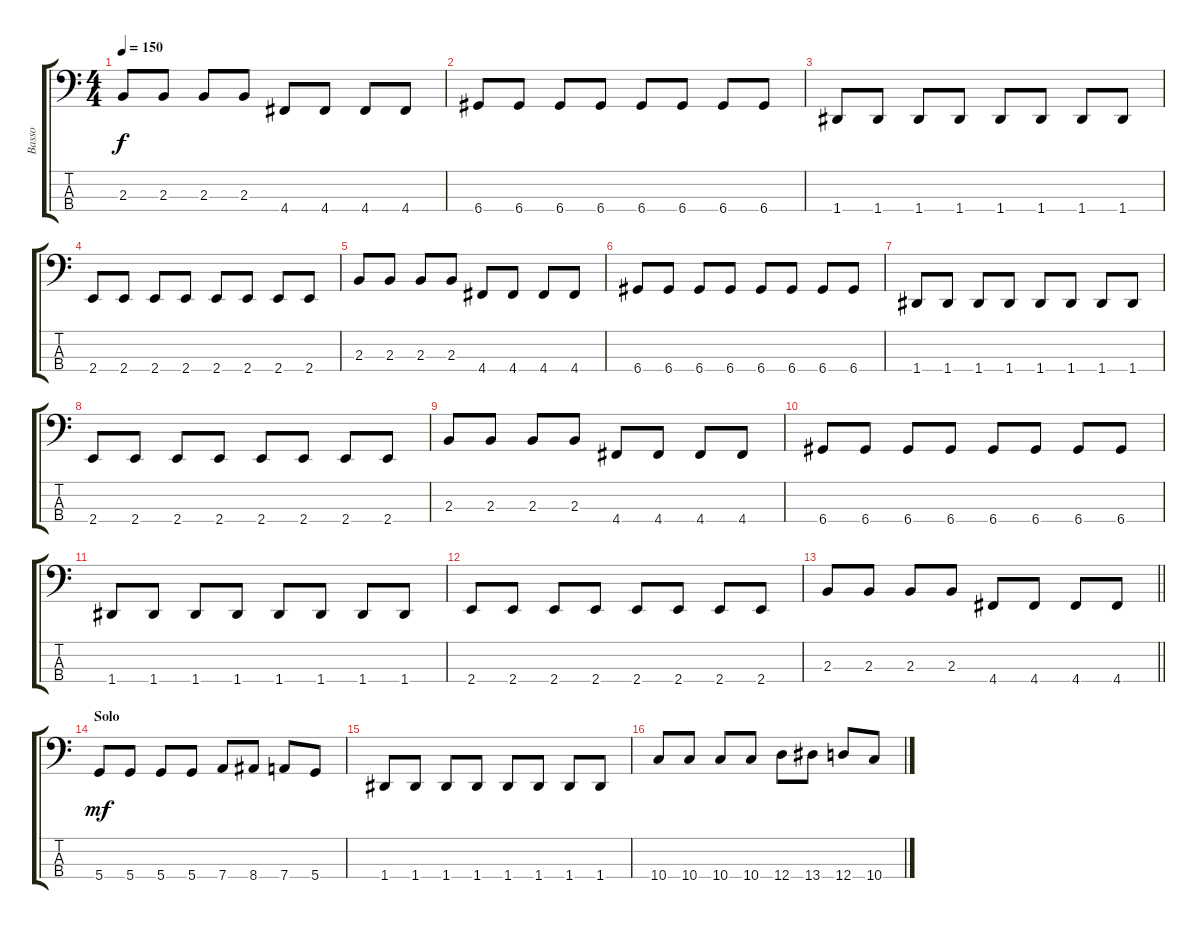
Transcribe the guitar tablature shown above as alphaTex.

\track ("Basso" "Basso") {instrument electricbassfinger}
\staff {score tabs}
\tuning (G2 D2 A1 D1) {hide}
\ts (4 4)
\tempo 150
\clef f4
\ks c
2.3.8{dy f} 2.3.8 2.3.8 2.3.8 4.4.8 4.4.8 4.4.8 4.4.8 |
6.4.8 6.4.8 6.4.8 6.4.8 6.4.8 6.4.8 6.4.8 6.4.8 |
1.4.8 1.4.8 1.4.8 1.4.8 1.4.8 1.4.8 1.4.8 1.4.8 |
2.4.8 2.4.8 2.4.8 2.4.8 2.4.8 2.4.8 2.4.8 2.4.8 |
2.3.8 2.3.8 2.3.8 2.3.8 4.4.8 4.4.8 4.4.8 4.4.8 |
6.4.8 6.4.8 6.4.8 6.4.8 6.4.8 6.4.8 6.4.8 6.4.8 |
1.4.8 1.4.8 1.4.8 1.4.8 1.4.8 1.4.8 1.4.8 1.4.8 |
2.4.8 2.4.8 2.4.8 2.4.8 2.4.8 2.4.8 2.4.8 2.4.8 |
2.3.8 2.3.8 2.3.8 2.3.8 4.4.8 4.4.8 4.4.8 4.4.8 |
6.4.8 6.4.8 6.4.8 6.4.8 6.4.8 6.4.8 6.4.8 6.4.8 |
1.4.8 1.4.8 1.4.8 1.4.8 1.4.8 1.4.8 1.4.8 1.4.8 |
2.4.8 2.4.8 2.4.8 2.4.8 2.4.8 2.4.8 2.4.8 2.4.8 |
\barLineRight lightlight
2.3.8 2.3.8 2.3.8 2.3.8 4.4.8 4.4.8 4.4.8 4.4.8 |
\section ("" "Solo")
5.4.8{dy mf} 5.4.8 5.4.8 5.4.8 7.4.8 8.4.8 7.4.8 5.4.8 |
1.4.8 1.4.8 1.4.8 1.4.8 1.4.8 1.4.8 1.4.8 1.4.8 |
10.4.8 10.4.8 10.4.8 10.4.8 12.4.8 13.4.8 12.4.8 10.4.8
